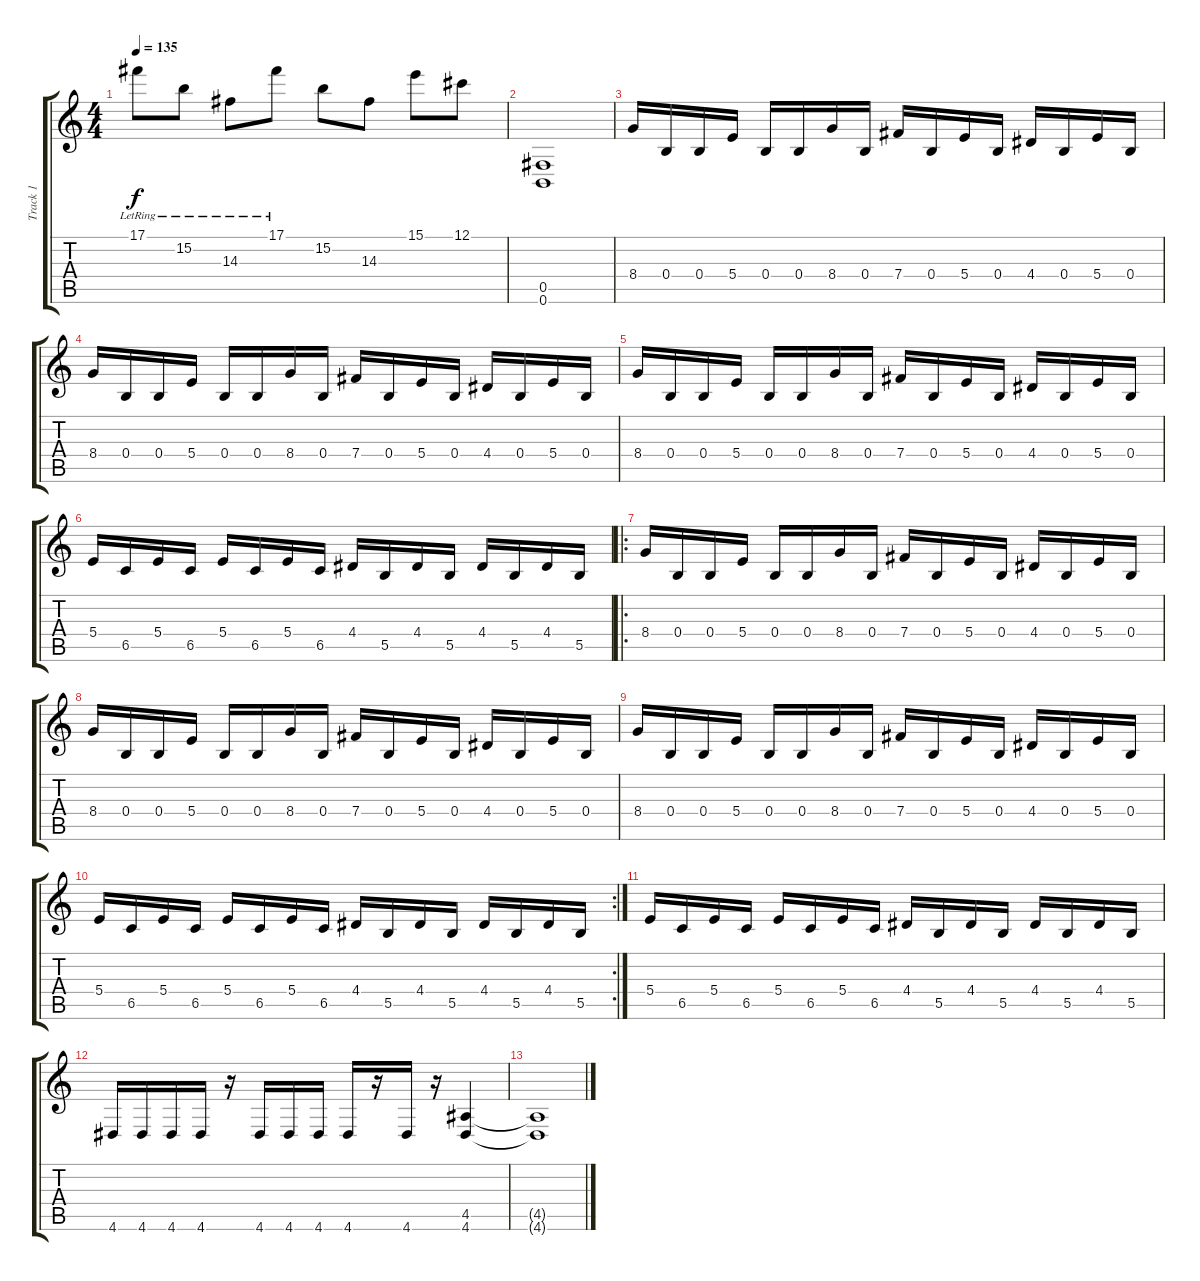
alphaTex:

\track ("Track 1" "Track 1") {instrument distortionguitar}
\staff {score tabs}
\tuning (Db4 Ab3 E3 B2 Gb2 B1) {hide}
\ts (4 4)
\tempo 135
\clef g2
\ks c
17.1{lr}.8{dy f} 15.2{lr}.8 14.3{lr}.8 17.1{lr}.8 15.2.8 14.3.8 15.1.8 12.1.8 |
(0.5 0.6).1 |
8.4.16 0.4.16 0.4.16 5.4.16 0.4.16 0.4.16 8.4.16 0.4.16 7.4.16 0.4.16 5.4.16 0.4.16 4.4.16 0.4.16 5.4.16 0.4.16 |
8.4.16 0.4.16 0.4.16 5.4.16 0.4.16 0.4.16 8.4.16 0.4.16 7.4.16 0.4.16 5.4.16 0.4.16 4.4.16 0.4.16 5.4.16 0.4.16 |
8.4.16 0.4.16 0.4.16 5.4.16 0.4.16 0.4.16 8.4.16 0.4.16 7.4.16 0.4.16 5.4.16 0.4.16 4.4.16 0.4.16 5.4.16 0.4.16 |
5.4.16 6.5.16 5.4.16 6.5.16 5.4.16 6.5.16 5.4.16 6.5.16 4.4.16 5.5.16 4.4.16 5.5.16 4.4.16 5.5.16 4.4.16 5.5.16 |
\ro
8.4.16 0.4.16 0.4.16 5.4.16 0.4.16 0.4.16 8.4.16 0.4.16 7.4.16 0.4.16 5.4.16 0.4.16 4.4.16 0.4.16 5.4.16 0.4.16 |
8.4.16 0.4.16 0.4.16 5.4.16 0.4.16 0.4.16 8.4.16 0.4.16 7.4.16 0.4.16 5.4.16 0.4.16 4.4.16 0.4.16 5.4.16 0.4.16 |
8.4.16 0.4.16 0.4.16 5.4.16 0.4.16 0.4.16 8.4.16 0.4.16 7.4.16 0.4.16 5.4.16 0.4.16 4.4.16 0.4.16 5.4.16 0.4.16 |
\rc 2
5.4.16 6.5.16 5.4.16 6.5.16 5.4.16 6.5.16 5.4.16 6.5.16 4.4.16 5.5.16 4.4.16 5.5.16 4.4.16 5.5.16 4.4.16 5.5.16 |
5.4.16 6.5.16 5.4.16 6.5.16 5.4.16 6.5.16 5.4.16 6.5.16 4.4.16 5.5.16 4.4.16 5.5.16 4.4.16 5.5.16 4.4.16 5.5.16 |
4.6.16 4.6.16 4.6.16 4.6.16 r.16 4.6.16 4.6.16 4.6.16 4.6.16 r.16 4.6.16 r.16 (4.5 4.6).4 |
(4.5{t} 4.6{t}).1
